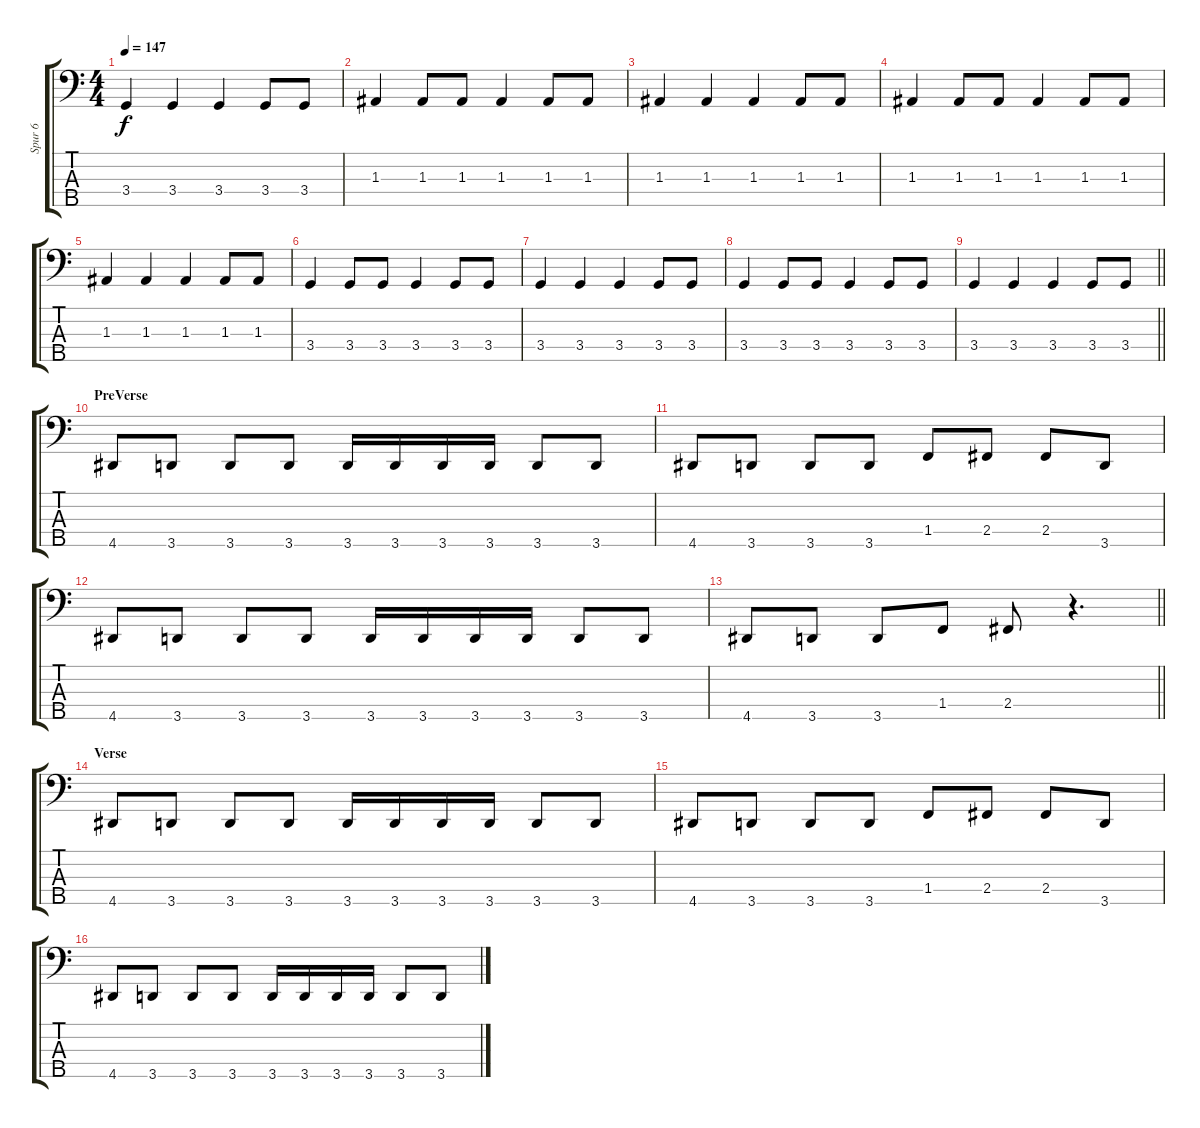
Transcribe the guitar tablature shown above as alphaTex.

\track ("Spur 6" "Spur 6") {instrument electricbassfinger}
\staff {score tabs}
\tuning (G2 D2 A1 E1 B0) {hide}
\ts (4 4)
\tempo 147
\clef f4
\ks c
3.4.4{dy f} 3.4.4 3.4.4 3.4.8 3.4.8 |
1.3.4 1.3.8 1.3.8 1.3.4 1.3.8 1.3.8 |
1.3.4 1.3.4 1.3.4 1.3.8 1.3.8 |
1.3.4 1.3.8 1.3.8 1.3.4 1.3.8 1.3.8 |
1.3.4 1.3.4 1.3.4 1.3.8 1.3.8 |
3.4.4 3.4.8 3.4.8 3.4.4 3.4.8 3.4.8 |
3.4.4 3.4.4 3.4.4 3.4.8 3.4.8 |
3.4.4 3.4.8 3.4.8 3.4.4 3.4.8 3.4.8 |
\barLineRight lightlight
3.4.4 3.4.4 3.4.4 3.4.8 3.4.8 |
\section ("" "PreVerse")
4.5.8 3.5.8 3.5.8 3.5.8 3.5.16 3.5.16 3.5.16 3.5.16 3.5.8 3.5.8 |
4.5.8 3.5.8 3.5.8 3.5.8 1.4.8 2.4.8 2.4.8 3.5.8 |
4.5.8 3.5.8 3.5.8 3.5.8 3.5.16 3.5.16 3.5.16 3.5.16 3.5.8 3.5.8 |
\barLineRight lightlight
4.5.8 3.5.8 3.5.8 1.4.8 2.4.8 r.4{d} |
\section ("" "Verse")
4.5.8 3.5.8 3.5.8 3.5.8 3.5.16 3.5.16 3.5.16 3.5.16 3.5.8 3.5.8 |
4.5.8 3.5.8 3.5.8 3.5.8 1.4.8 2.4.8 2.4.8 3.5.8 |
4.5.8 3.5.8 3.5.8 3.5.8 3.5.16 3.5.16 3.5.16 3.5.16 3.5.8 3.5.8
